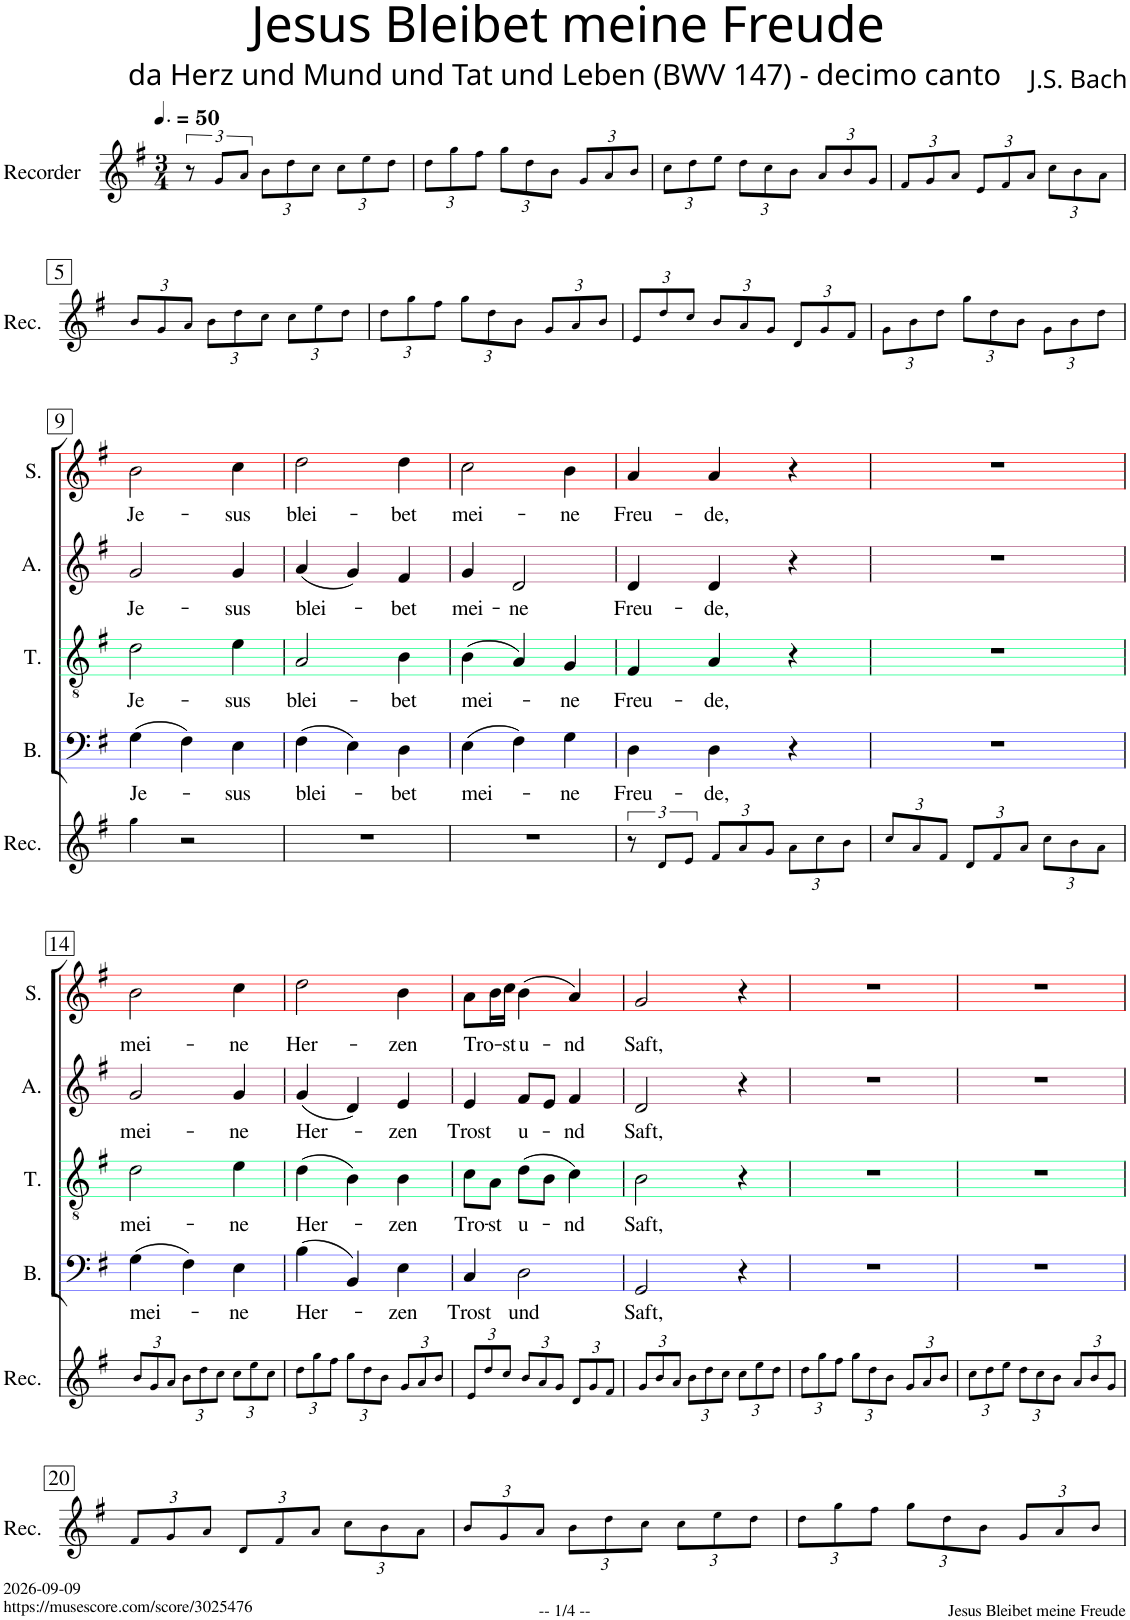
**kern	**kern	**text	**kern	**text	**kern	**text	**kern	**text
*part5	*part4	*part4	*part3	*part3	*part2	*part2	*part1	*part1
*staff5	*staff4	*staff4	*staff3	*staff3	*staff2	*staff2	*staff1	*staff1
*I"Recorder	*I"Bass	*	*I"Tenor	*	*I"Alto	*	*I"Soprano	*
*I'Rec.	*I'B.	*	*I'T.	*	*I'A.	*	*I'S.	*
*	*stria5	*	*stria5	*	*stria5	*	*stria5	*
*clefG2	*clefF4	*	*clefGv2	*	*clefG2	*	*clefG2	*
*	*	*	*	*	*Trd1c2	*	*	*
*k[f#]	*k[f#]	*	*k[f#]	*	*k[f#]	*	*k[f#]	*
*M3/4	*M3/4	*	*M3/4	*	*M3/4	*	*M3/4	*
*MM75	*MM75	*	*MM75	*	*MM75	*	*MM75	*
=1	=1	=1	=1	=1	=1	=1	=1	=1
12r	2.r	.	2.r	.	2.r	.	2.r	.
12g!/L	.	.	.	.	.	.	.	.
12a!/J	.	.	.	.	.	.	.	.
*Xbrackettup	*	*	*	*	*	*	*	*
12b!\L	.	.	.	.	.	.	.	.
12dd!\	.	.	.	.	.	.	.	.
12cc!\J	.	.	.	.	.	.	.	.
12cc!\L	.	.	.	.	.	.	.	.
12ee!\	.	.	.	.	.	.	.	.
12dd!\J	.	.	.	.	.	.	.	.
=2	=2	=2	=2	=2	=2	=2	=2	=2
12dd!\L	2.r	.	2.r	.	2.r	.	2.r	.
12gg!\	.	.	.	.	.	.	.	.
12ff#!\J	.	.	.	.	.	.	.	.
12gg!\L	.	.	.	.	.	.	.	.
12dd!\	.	.	.	.	.	.	.	.
12b!\J	.	.	.	.	.	.	.	.
12g!/L	.	.	.	.	.	.	.	.
12a!/	.	.	.	.	.	.	.	.
12b!/J	.	.	.	.	.	.	.	.
=3	=3	=3	=3	=3	=3	=3	=3	=3
12cc!\L	2.r	.	2.r	.	2.r	.	2.r	.
12dd!\	.	.	.	.	.	.	.	.
12ee!\J	.	.	.	.	.	.	.	.
12dd!\L	.	.	.	.	.	.	.	.
12cc!\	.	.	.	.	.	.	.	.
12b!\J	.	.	.	.	.	.	.	.
12a!/L	.	.	.	.	.	.	.	.
12b!/	.	.	.	.	.	.	.	.
12g!/J	.	.	.	.	.	.	.	.
=4	=4	=4	=4	=4	=4	=4	=4	=4
12f#!/L	2.r	.	2.r	.	2.r	.	2.r	.
12g!/	.	.	.	.	.	.	.	.
12a!/J	.	.	.	.	.	.	.	.
12e!/L	.	.	.	.	.	.	.	.
12f#!/	.	.	.	.	.	.	.	.
12a!/J	.	.	.	.	.	.	.	.
12cc!\L	.	.	.	.	.	.	.	.
12b!\	.	.	.	.	.	.	.	.
12a!\J	.	.	.	.	.	.	.	.
!!LO:LB:g=z
=5	=5	=5	=5	=5	=5	=5	=5	=5
12b!/L	2.r	.	2.r	.	2.r	.	2.r	.
12g!/	.	.	.	.	.	.	.	.
12a!/J	.	.	.	.	.	.	.	.
12b!\L	.	.	.	.	.	.	.	.
12dd!\	.	.	.	.	.	.	.	.
12cc!\J	.	.	.	.	.	.	.	.
12cc!\L	.	.	.	.	.	.	.	.
12ee!\	.	.	.	.	.	.	.	.
12dd!\J	.	.	.	.	.	.	.	.
=6	=6	=6	=6	=6	=6	=6	=6	=6
12dd!\L	2.r	.	2.r	.	2.r	.	2.r	.
12gg!\	.	.	.	.	.	.	.	.
12ff#!\J	.	.	.	.	.	.	.	.
12gg!\L	.	.	.	.	.	.	.	.
12dd!\	.	.	.	.	.	.	.	.
12b!\J	.	.	.	.	.	.	.	.
12g!/L	.	.	.	.	.	.	.	.
12a!/	.	.	.	.	.	.	.	.
12b!/J	.	.	.	.	.	.	.	.
=7	=7	=7	=7	=7	=7	=7	=7	=7
12e!/L	2.r	.	2.r	.	2.r	.	2.r	.
12dd!/	.	.	.	.	.	.	.	.
12cc!/J	.	.	.	.	.	.	.	.
12b!/L	.	.	.	.	.	.	.	.
12a!/	.	.	.	.	.	.	.	.
12g!/J	.	.	.	.	.	.	.	.
12d!/L	.	.	.	.	.	.	.	.
12g!/	.	.	.	.	.	.	.	.
12f#!/J	.	.	.	.	.	.	.	.
=8	=8	=8	=8	=8	=8	=8	=8	=8
12g!\L	2.r	.	2.r	.	2.r	.	2.r	.
12b!\	.	.	.	.	.	.	.	.
12dd!\J	.	.	.	.	.	.	.	.
12gg!\L	.	.	.	.	.	.	.	.
12dd!\	.	.	.	.	.	.	.	.
12b!\J	.	.	.	.	.	.	.	.
12g!\L	.	.	.	.	.	.	.	.
12b!\	.	.	.	.	.	.	.	.
12dd!\J	.	.	.	.	.	.	.	.
!!LO:LB:g=z
=9	=9	=9	=9	=9	=9	=9	=9	=9
!	!	!LO:LY:b	!	!LO:LY:b	!	!LO:LY:b	!	!LO:LY:b
4gg!\	(4G\	Je-	2d\	Je-	2g/	Je-	2b\	Je-
2r	4F#\)	.	.	.	.	.	.	.
!	!	!LO:LY:b	!	!LO:LY:b	!	!LO:LY:b	!	!LO:LY:b
.	4E\	-sus	4e\	-sus	4g/	-sus	4cc\	-sus
=10	=10	=10	=10	=10	=10	=10	=10	=10
!	!	!LO:LY:b	!	!LO:LY:b	!	!LO:LY:b	!	!LO:LY:b
2.r	(4F#\	blei-	2A/	blei-	(4a/	blei-	2dd\	blei-
.	4E\)	.	.	.	4g/)	.	.	.
!	!	!LO:LY:b	!	!LO:LY:b	!	!LO:LY:b	!	!LO:LY:b
.	4D\	-bet	4B\	-bet	4f#/	-bet	4dd\	-bet
=11	=11	=11	=11	=11	=11	=11	=11	=11
!	!	!LO:LY:b	!	!LO:LY:b	!	!LO:LY:b	!	!LO:LY:b
2.r	(4E\	mei-	(4B\	mei-	4g/	mei-	2cc\	mei-
!	!	!	!	!	!	!LO:LY:b	!	!
.	4F#\)	.	4A/)	.	2d/	-ne	.	.
!	!	!LO:LY:b	!	!LO:LY:b	!	!	!	!LO:LY:b
.	4G\	-ne	4G/	-ne	.	.	4b\	-ne
=12	=12	=12	=12	=12	=12	=12	=12	=12
*brackettup	*	*	*	*	*	*	*	*
!	!	!LO:LY:b	!	!LO:LY:b	!	!LO:LY:b	!	!LO:LY:b
12r	4D\	Freu-	4F#/	Freu-	4d/	Freu-	4a/	Freu-
12d!/L	.	.	.	.	.	.	.	.
12e!/J	.	.	.	.	.	.	.	.
*Xbrackettup	*	*	*	*	*	*	*	*
!	!	!LO:LY:b	!	!LO:LY:b	!	!LO:LY:b	!	!LO:LY:b
12f#!/L	4D\	-de,	4A/	-de,	4d/	-de,	4a/	-de,
12a!/	.	.	.	.	.	.	.	.
12g!/J	.	.	.	.	.	.	.	.
12a!\L	4r	.	4r	.	4r	.	4r	.
12cc!\	.	.	.	.	.	.	.	.
12b!\J	.	.	.	.	.	.	.	.
=13	=13	=13	=13	=13	=13	=13	=13	=13
12cc!/L	2.r	.	2.r	.	2.r	.	2.r	.
12a!/	.	.	.	.	.	.	.	.
12f#!/J	.	.	.	.	.	.	.	.
12d!/L	.	.	.	.	.	.	.	.
12f#!/	.	.	.	.	.	.	.	.
12a!/J	.	.	.	.	.	.	.	.
12cc!\L	.	.	.	.	.	.	.	.
12b!\	.	.	.	.	.	.	.	.
12a!\J	.	.	.	.	.	.	.	.
!!LO:LB:g=z
=14	=14	=14	=14	=14	=14	=14	=14	=14
!	!	!LO:LY:b	!	!LO:LY:b	!	!LO:LY:b	!	!LO:LY:b
12b!/L	(4G\	mei-	2d\	mei-	2g/	mei-	2b\	mei-
12g!/	.	.	.	.	.	.	.	.
12a!/J	.	.	.	.	.	.	.	.
12b!\L	4F#\)	.	.	.	.	.	.	.
12dd!\	.	.	.	.	.	.	.	.
12cc!\J	.	.	.	.	.	.	.	.
!	!	!LO:LY:b	!	!LO:LY:b	!	!LO:LY:b	!	!LO:LY:b
12cc!\L	4E\	-ne	4e\	-ne	4g/	-ne	4cc\	-ne
12ee!\	.	.	.	.	.	.	.	.
12cc!\J	.	.	.	.	.	.	.	.
=15	=15	=15	=15	=15	=15	=15	=15	=15
!	!	!LO:LY:b	!	!LO:LY:b	!	!LO:LY:b	!	!LO:LY:b
12dd!\L	(4B\	Her-	(4d\	Her-	(4g/	Her-	2dd\	Her-
12gg!\	.	.	.	.	.	.	.	.
12ff#!\J	.	.	.	.	.	.	.	.
12gg!\L	4BB/)	.	4B\)	.	4d/)	.	.	.
12dd!\	.	.	.	.	.	.	.	.
12b!\J	.	.	.	.	.	.	.	.
!	!	!LO:LY:b	!	!LO:LY:b	!	!LO:LY:b	!	!LO:LY:b
12g!/L	4E\	-zen	4B\	-zen	4e/	-zen	4b\	-zen
12a!/	.	.	.	.	.	.	.	.
12b!/J	.	.	.	.	.	.	.	.
=16	=16	=16	=16	=16	=16	=16	=16	=16
!	!	!LO:LY:b	!	!LO:LY:b	!	!LO:LY:b	!	!LO:LY:b
12e!/L	4C/	Trost	8c\L	Tro-	4e/	Trost	8a\L	Tro-
12dd!/	.	.	.	.	.	.	.	.
!	!	!	!	!LO:LY:b	!	!	!	!
.	.	.	8A\J	-st	.	.	16b\L	.
12cc!/J	.	.	.	.	.	.	.	.
!	!	!	!	!	!	!	!	!LO:LY:b
.	.	.	.	.	.	.	16cc\JJ	-st
!	!	!LO:LY:b	!	!LO:LY:b	!	!LO:LY:b	!	!LO:LY:b
12b!/L	2D\	und	(8d\L	u-	8f#/L	u-	(4b\	u-
12a!/	.	.	.	.	.	.	.	.
.	.	.	8B\J	.	8e/J	.	.	.
12g!/J	.	.	.	.	.	.	.	.
!	!	!	!	!LO:LY:b	!	!LO:LY:b	!	!LO:LY:b
12d!/L	.	.	4c\)	-nd	4f#/	-nd	4a/)	-nd
12g!/	.	.	.	.	.	.	.	.
12f#!/J	.	.	.	.	.	.	.	.
=17	=17	=17	=17	=17	=17	=17	=17	=17
!	!	!LO:LY:b	!	!LO:LY:b	!	!LO:LY:b	!	!LO:LY:b
12g!/L	2GG/	Saft,	2B\	Saft,	2d/	Saft,	2g/	Saft,
12b!/	.	.	.	.	.	.	.	.
12a!/J	.	.	.	.	.	.	.	.
12b!\L	.	.	.	.	.	.	.	.
12dd!\	.	.	.	.	.	.	.	.
12cc!\J	.	.	.	.	.	.	.	.
12cc!\L	4r	.	4r	.	4r	.	4r	.
12ee!\	.	.	.	.	.	.	.	.
12dd!\J	.	.	.	.	.	.	.	.
=18	=18	=18	=18	=18	=18	=18	=18	=18
12dd!\L	2.r	.	2.r	.	2.r	.	2.r	.
12gg!\	.	.	.	.	.	.	.	.
12ff#!\J	.	.	.	.	.	.	.	.
12gg!\L	.	.	.	.	.	.	.	.
12dd!\	.	.	.	.	.	.	.	.
12b!\J	.	.	.	.	.	.	.	.
12g!/L	.	.	.	.	.	.	.	.
12a!/	.	.	.	.	.	.	.	.
12b!/J	.	.	.	.	.	.	.	.
=19	=19	=19	=19	=19	=19	=19	=19	=19
12cc!\L	2.r	.	2.r	.	2.r	.	2.r	.
12dd!\	.	.	.	.	.	.	.	.
12ee!\J	.	.	.	.	.	.	.	.
12dd!\L	.	.	.	.	.	.	.	.
12cc!\	.	.	.	.	.	.	.	.
12b!\J	.	.	.	.	.	.	.	.
12a!/L	.	.	.	.	.	.	.	.
12b!/	.	.	.	.	.	.	.	.
12g!/J	.	.	.	.	.	.	.	.
!!LO:LB:g=z
=20	=20	=20	=20	=20	=20	=20	=20	=20
12f#!/L	2.r	.	2.r	.	2.r	.	2.r	.
12g!/	.	.	.	.	.	.	.	.
12a!/J	.	.	.	.	.	.	.	.
12d!/L	.	.	.	.	.	.	.	.
12f#!/	.	.	.	.	.	.	.	.
12a!/J	.	.	.	.	.	.	.	.
12cc!\L	.	.	.	.	.	.	.	.
12b!\	.	.	.	.	.	.	.	.
12a!\J	.	.	.	.	.	.	.	.
=21	=21	=21	=21	=21	=21	=21	=21	=21
12b!/L	2.r	.	2.r	.	2.r	.	2.r	.
12g!/	.	.	.	.	.	.	.	.
12a!/J	.	.	.	.	.	.	.	.
12b!\L	.	.	.	.	.	.	.	.
12dd!\	.	.	.	.	.	.	.	.
12cc!\J	.	.	.	.	.	.	.	.
12cc!\L	.	.	.	.	.	.	.	.
12ee!\	.	.	.	.	.	.	.	.
12dd!\J	.	.	.	.	.	.	.	.
=22	=22	=22	=22	=22	=22	=22	=22	=22
12dd!\L	2.r	.	2.r	.	2.r	.	2.r	.
12gg!\	.	.	.	.	.	.	.	.
12ff#!\J	.	.	.	.	.	.	.	.
12gg!\L	.	.	.	.	.	.	.	.
12dd!\	.	.	.	.	.	.	.	.
12b!\J	.	.	.	.	.	.	.	.
12g!/L	.	.	.	.	.	.	.	.
12a!/	.	.	.	.	.	.	.	.
12b!/J	.	.	.	.	.	.	.	.
=	=	=	=	=	=	=	=	=
*-	*-	*-	*-	*-	*-	*-	*-	*-
